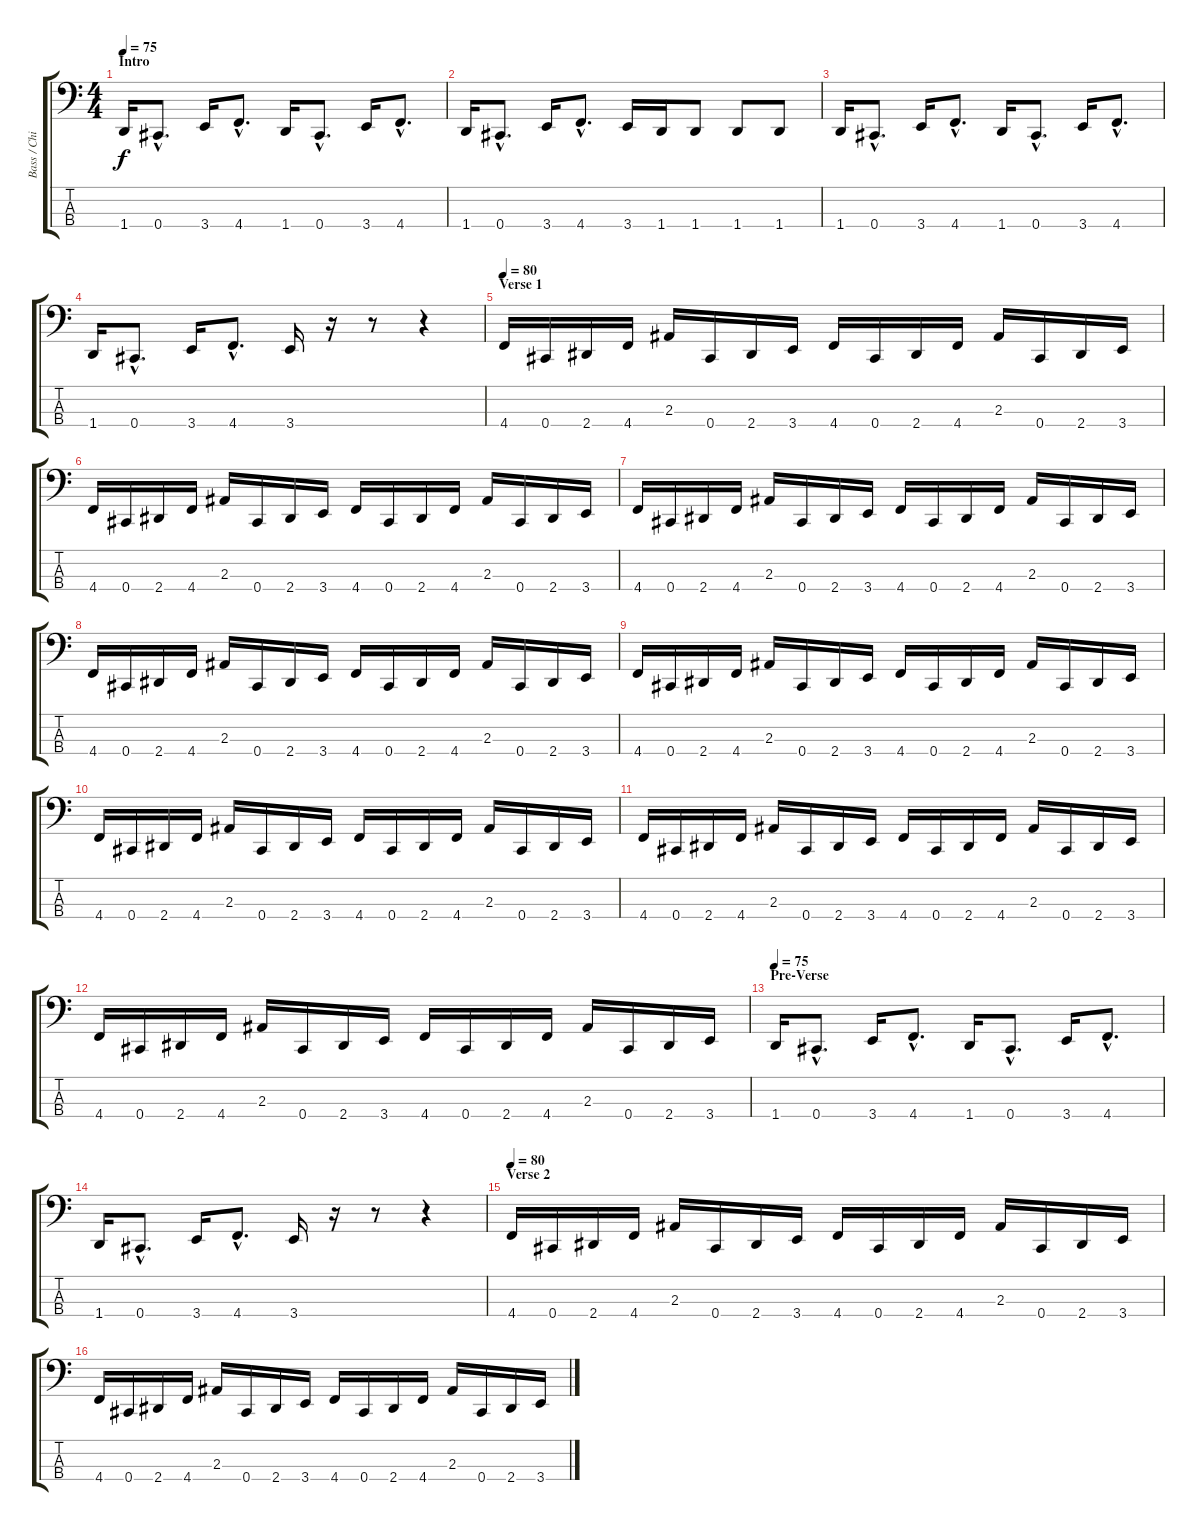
\track ("Bass / Chi Cheng" "Bass / Chi") {instrument electricbassfinger}
\staff {score tabs}
\tuning (Gb2 Db2 Ab1 Db1) {hide}
\ts (4 4)
\section ("" "Intro")
\tempo 75
\clef f4
\ks c
1.4.16{dy f instrument electricbassfinger} 0.4{hac}.8{d} 3.4.16 4.4{hac}.8{d} 1.4.16 0.4{hac}.8{d} 3.4.16 4.4{hac}.8{d} |
1.4.16 0.4{hac}.8{d} 3.4.16 4.4{hac}.8{d} 3.4.16 1.4.16 1.4.8 1.4.8 1.4.8 |
1.4.16 0.4{hac}.8{d} 3.4.16 4.4{hac}.8{d} 1.4.16 0.4{hac}.8{d} 3.4.16 4.4{hac}.8{d} |
1.4.16 0.4{hac}.8{d} 3.4.16 4.4{hac}.8{d} 3.4.16 r.16 r.8 r.4 |
\section ("" "Verse 1")
\tempo 80
4.4.16 0.4.16 2.4.16 4.4.16 2.3.16 0.4.16 2.4.16 3.4.16 4.4.16 0.4.16 2.4.16 4.4.16 2.3.16 0.4.16 2.4.16 3.4.16 |
4.4.16 0.4.16 2.4.16 4.4.16 2.3.16 0.4.16 2.4.16 3.4.16 4.4.16 0.4.16 2.4.16 4.4.16 2.3.16 0.4.16 2.4.16 3.4.16 |
4.4.16 0.4.16 2.4.16 4.4.16 2.3.16 0.4.16 2.4.16 3.4.16 4.4.16 0.4.16 2.4.16 4.4.16 2.3.16 0.4.16 2.4.16 3.4.16 |
4.4.16 0.4.16 2.4.16 4.4.16 2.3.16 0.4.16 2.4.16 3.4.16 4.4.16 0.4.16 2.4.16 4.4.16 2.3.16 0.4.16 2.4.16 3.4.16 |
4.4.16 0.4.16 2.4.16 4.4.16 2.3.16 0.4.16 2.4.16 3.4.16 4.4.16 0.4.16 2.4.16 4.4.16 2.3.16 0.4.16 2.4.16 3.4.16 |
4.4.16 0.4.16 2.4.16 4.4.16 2.3.16 0.4.16 2.4.16 3.4.16 4.4.16 0.4.16 2.4.16 4.4.16 2.3.16 0.4.16 2.4.16 3.4.16 |
4.4.16 0.4.16 2.4.16 4.4.16 2.3.16 0.4.16 2.4.16 3.4.16 4.4.16 0.4.16 2.4.16 4.4.16 2.3.16 0.4.16 2.4.16 3.4.16 |
4.4.16 0.4.16 2.4.16 4.4.16 2.3.16 0.4.16 2.4.16 3.4.16 4.4.16 0.4.16 2.4.16 4.4.16 2.3.16 0.4.16 2.4.16 3.4.16 |
\section ("" "Pre-Verse")
\tempo 75
1.4.16 0.4{hac}.8{d} 3.4.16 4.4{hac}.8{d} 1.4.16 0.4{hac}.8{d} 3.4.16 4.4{hac}.8{d} |
1.4.16 0.4{hac}.8{d} 3.4.16 4.4{hac}.8{d} 3.4.16 r.16 r.8 r.4 |
\section ("" "Verse 2")
\tempo 80
4.4.16 0.4.16 2.4.16 4.4.16 2.3.16 0.4.16 2.4.16 3.4.16 4.4.16 0.4.16 2.4.16 4.4.16 2.3.16 0.4.16 2.4.16 3.4.16 |
4.4.16 0.4.16 2.4.16 4.4.16 2.3.16 0.4.16 2.4.16 3.4.16 4.4.16 0.4.16 2.4.16 4.4.16 2.3.16 0.4.16 2.4.16 3.4.16
